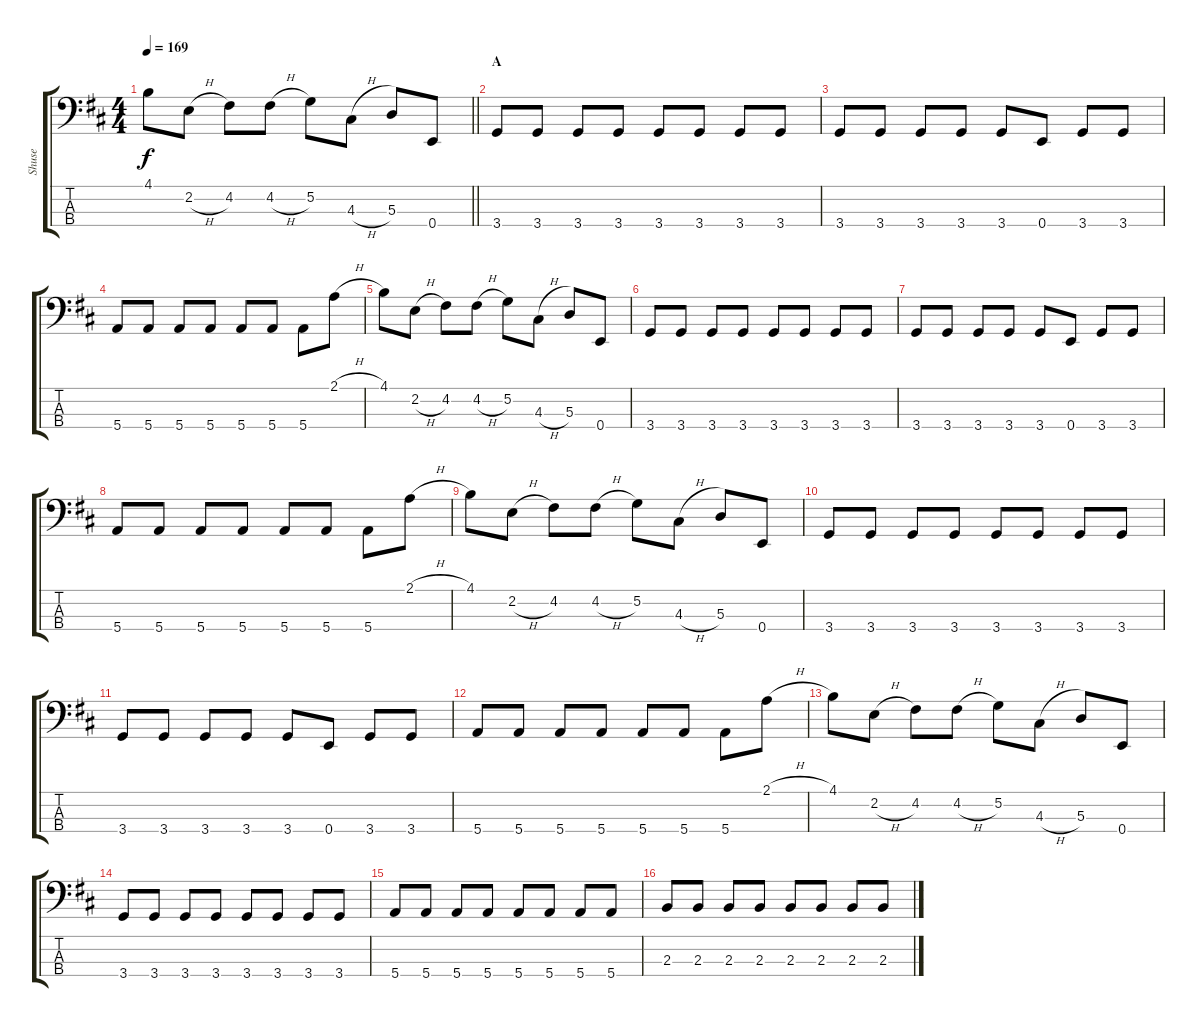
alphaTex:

\track ("Shuse" "Shuse") {instrument electricbasspick}
\staff {score tabs}
\tuning (G2 D2 A1 E1) {hide}
\ts (4 4)
\tempo 169
\clef f4
\barLineRight lightlight
\ks d
4.1.8{dy f} 2.2{h}.8 4.2.8 4.2{h}.8 5.2.8 4.3{h}.8 5.3.8 0.4.8 |
\section ("" "A")
3.4.8 3.4.8 3.4.8 3.4.8 3.4.8 3.4.8 3.4.8 3.4.8 |
3.4.8 3.4.8 3.4.8 3.4.8 3.4.8 0.4.8 3.4.8 3.4.8 |
5.4.8 5.4.8 5.4.8 5.4.8 5.4.8 5.4.8 5.4.8 2.1{h}.8 |
4.1.8 2.2{h}.8 4.2.8 4.2{h}.8 5.2.8 4.3{h}.8 5.3.8 0.4.8 |
3.4.8 3.4.8 3.4.8 3.4.8 3.4.8 3.4.8 3.4.8 3.4.8 |
3.4.8 3.4.8 3.4.8 3.4.8 3.4.8 0.4.8 3.4.8 3.4.8 |
5.4.8 5.4.8 5.4.8 5.4.8 5.4.8 5.4.8 5.4.8 2.1{h}.8 |
4.1.8 2.2{h}.8 4.2.8 4.2{h}.8 5.2.8 4.3{h}.8 5.3.8 0.4.8 |
3.4.8 3.4.8 3.4.8 3.4.8 3.4.8 3.4.8 3.4.8 3.4.8 |
3.4.8 3.4.8 3.4.8 3.4.8 3.4.8 0.4.8 3.4.8 3.4.8 |
5.4.8 5.4.8 5.4.8 5.4.8 5.4.8 5.4.8 5.4.8 2.1{h}.8 |
4.1.8 2.2{h}.8 4.2.8 4.2{h}.8 5.2.8 4.3{h}.8 5.3.8 0.4.8 |
3.4.8 3.4.8 3.4.8 3.4.8 3.4.8 3.4.8 3.4.8 3.4.8 |
5.4.8 5.4.8 5.4.8 5.4.8 5.4.8 5.4.8 5.4.8 5.4.8 |
2.3.8 2.3.8 2.3.8 2.3.8 2.3.8 2.3.8 2.3.8 2.3.8
